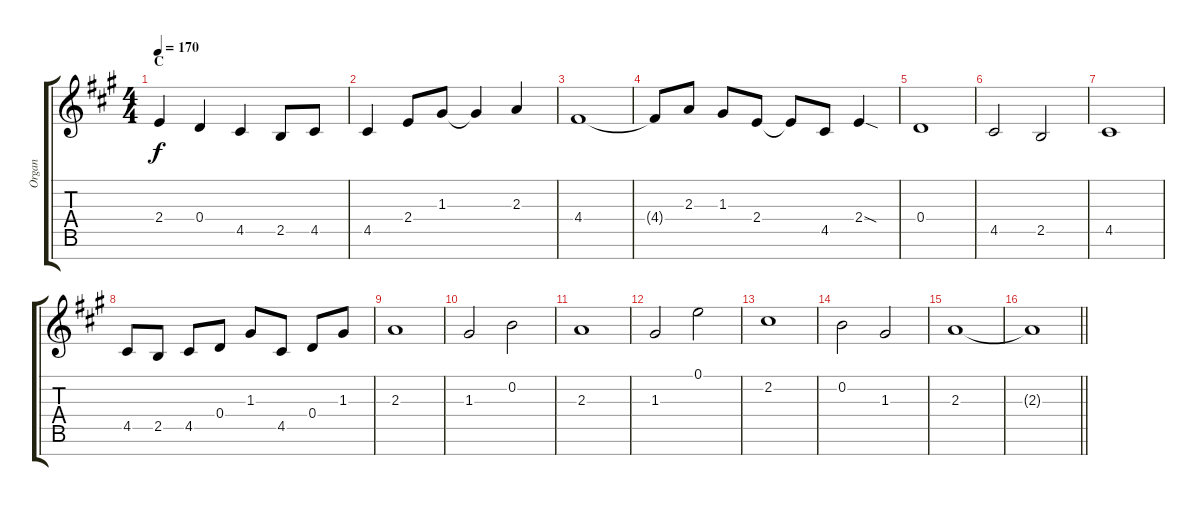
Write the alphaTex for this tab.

\track ("Organ" "Organ") {instrument rockorgan}
\staff {score tabs}
\tuning (E5 B4 G4 D4 A3 E3 B2) {hide}
\ts (4 4)
\section ("" "C")
\tempo 170
\clef g2
\ks a
2.4{t}.4{dy f} 0.4.4 4.5.4 2.5.8 4.5.8 |
4.5.4 2.4.8 1.3.8 1.3{t}.4 2.3.4 |
4.4.1 |
4.4{t}.8 2.3.8 1.3.8 2.4.8 2.4{t}.8 4.5.8 2.4{sod}.4 |
0.4.1 |
4.5.2 2.5.2 |
4.5.1 |
4.5.8 2.5.8 4.5.8 0.4.8 1.3.8 4.5.8 0.4.8 1.3.8 |
2.3.1 |
1.3.2 0.2.2 |
2.3.1 |
1.3.2 0.1.2 |
2.2.1 |
0.2.2 1.3.2 |
2.3.1 |
\barLineRight lightlight
2.3{t}.1
